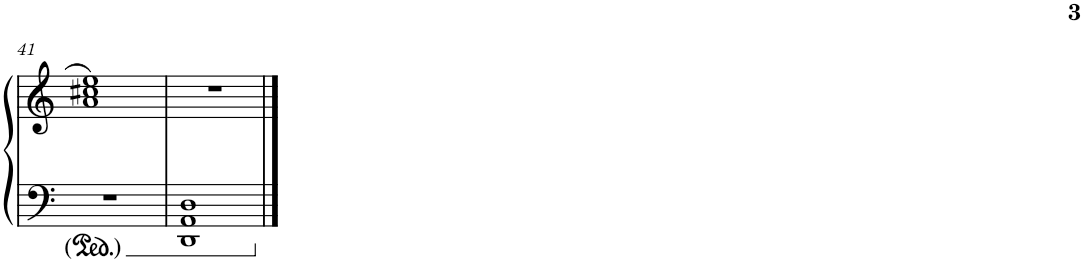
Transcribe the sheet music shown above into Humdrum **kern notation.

**kern	**kern
*part1	*part1
*staff2	*staff1
*I"Piano	*
*I'Pno.	*
!!LO:PB:g=z
*clefF4	*clefG2
*k[]	*k[]
*M4/4	*M4/4
=41	=41
1r	1a 1cc#X 1ee
=42	=42
1DD 1AA 1D	1r
==	==
*-	*-
